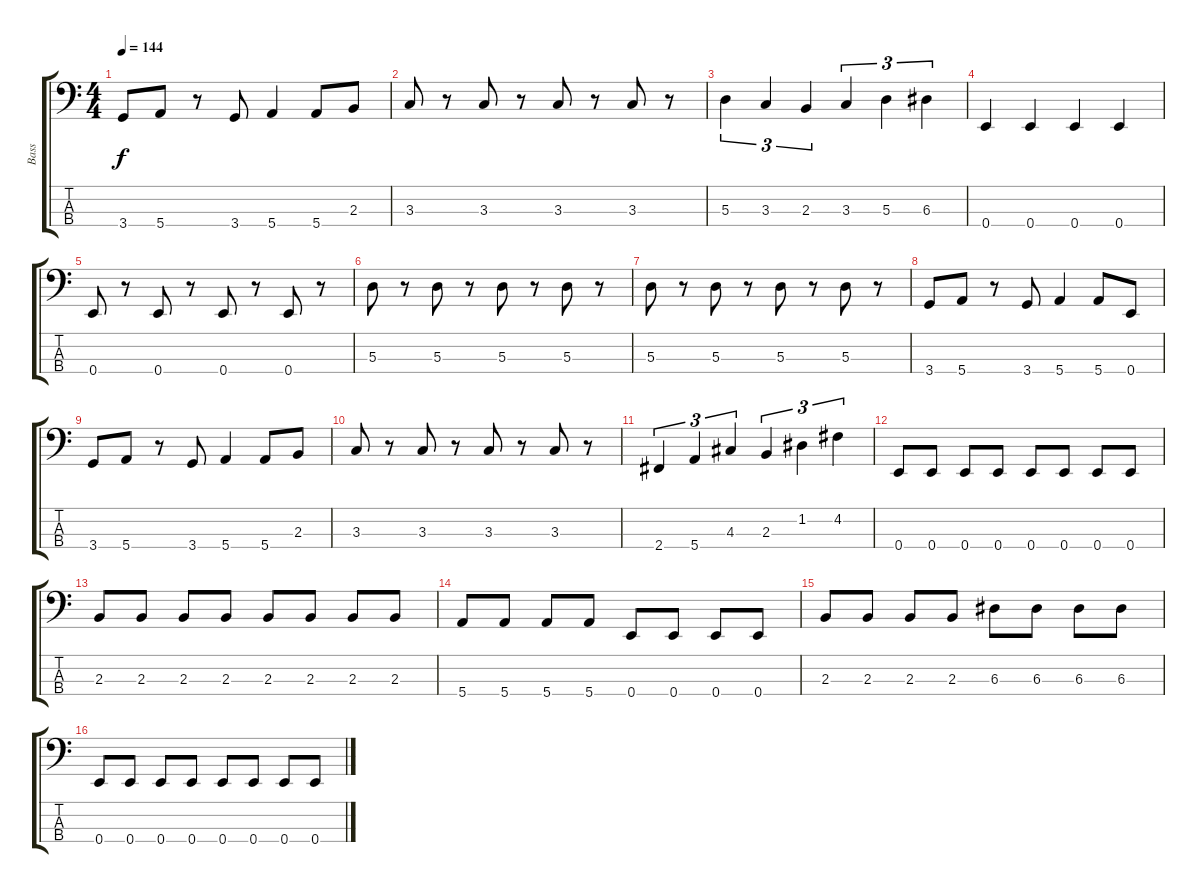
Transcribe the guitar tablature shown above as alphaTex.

\track ("Bass" "Bass") {instrument electricbassfinger}
\staff {score tabs}
\tuning (G2 D2 A1 E1) {hide}
\ts (4 4)
\tempo 144
\clef f4
\ks c
3.4.8{dy f} 5.4.8 r.8 3.4.8 5.4.4 5.4.8 2.3.8 |
3.3.8 r.8 3.3.8 r.8 3.3.8 r.8 3.3.8 r.8 |
5.3.4{tu (3 2)} 3.3.4{tu (3 2)} 2.3.4{tu (3 2)} 3.3.4{tu (3 2)} 5.3.4{tu (3 2)} 6.3.4{tu (3 2)} |
0.4.4 0.4.4 0.4.4 0.4.4 |
0.4.8 r.8 0.4.8 r.8 0.4.8 r.8 0.4.8 r.8 |
5.3.8 r.8 5.3.8 r.8 5.3.8 r.8 5.3.8 r.8 |
5.3.8 r.8 5.3.8 r.8 5.3.8 r.8 5.3.8 r.8 |
3.4.8 5.4.8 r.8 3.4.8 5.4.4 5.4.8 0.4.8 |
3.4.8 5.4.8 r.8 3.4.8 5.4.4 5.4.8 2.3.8 |
3.3.8 r.8 3.3.8 r.8 3.3.8 r.8 3.3.8 r.8 |
2.4.4{tu (3 2)} 5.4.4{tu (3 2)} 4.3.4{tu (3 2)} 2.3.4{tu (3 2)} 1.2.4{tu (3 2)} 4.2.4{tu (3 2)} |
0.4.8 0.4.8 0.4.8 0.4.8 0.4.8 0.4.8 0.4.8 0.4.8 |
2.3.8 2.3.8 2.3.8 2.3.8 2.3.8 2.3.8 2.3.8 2.3.8 |
5.4.8 5.4.8 5.4.8 5.4.8 0.4.8 0.4.8 0.4.8 0.4.8 |
2.3.8 2.3.8 2.3.8 2.3.8 6.3.8 6.3.8 6.3.8 6.3.8 |
0.4.8 0.4.8 0.4.8 0.4.8 0.4.8 0.4.8 0.4.8 0.4.8
